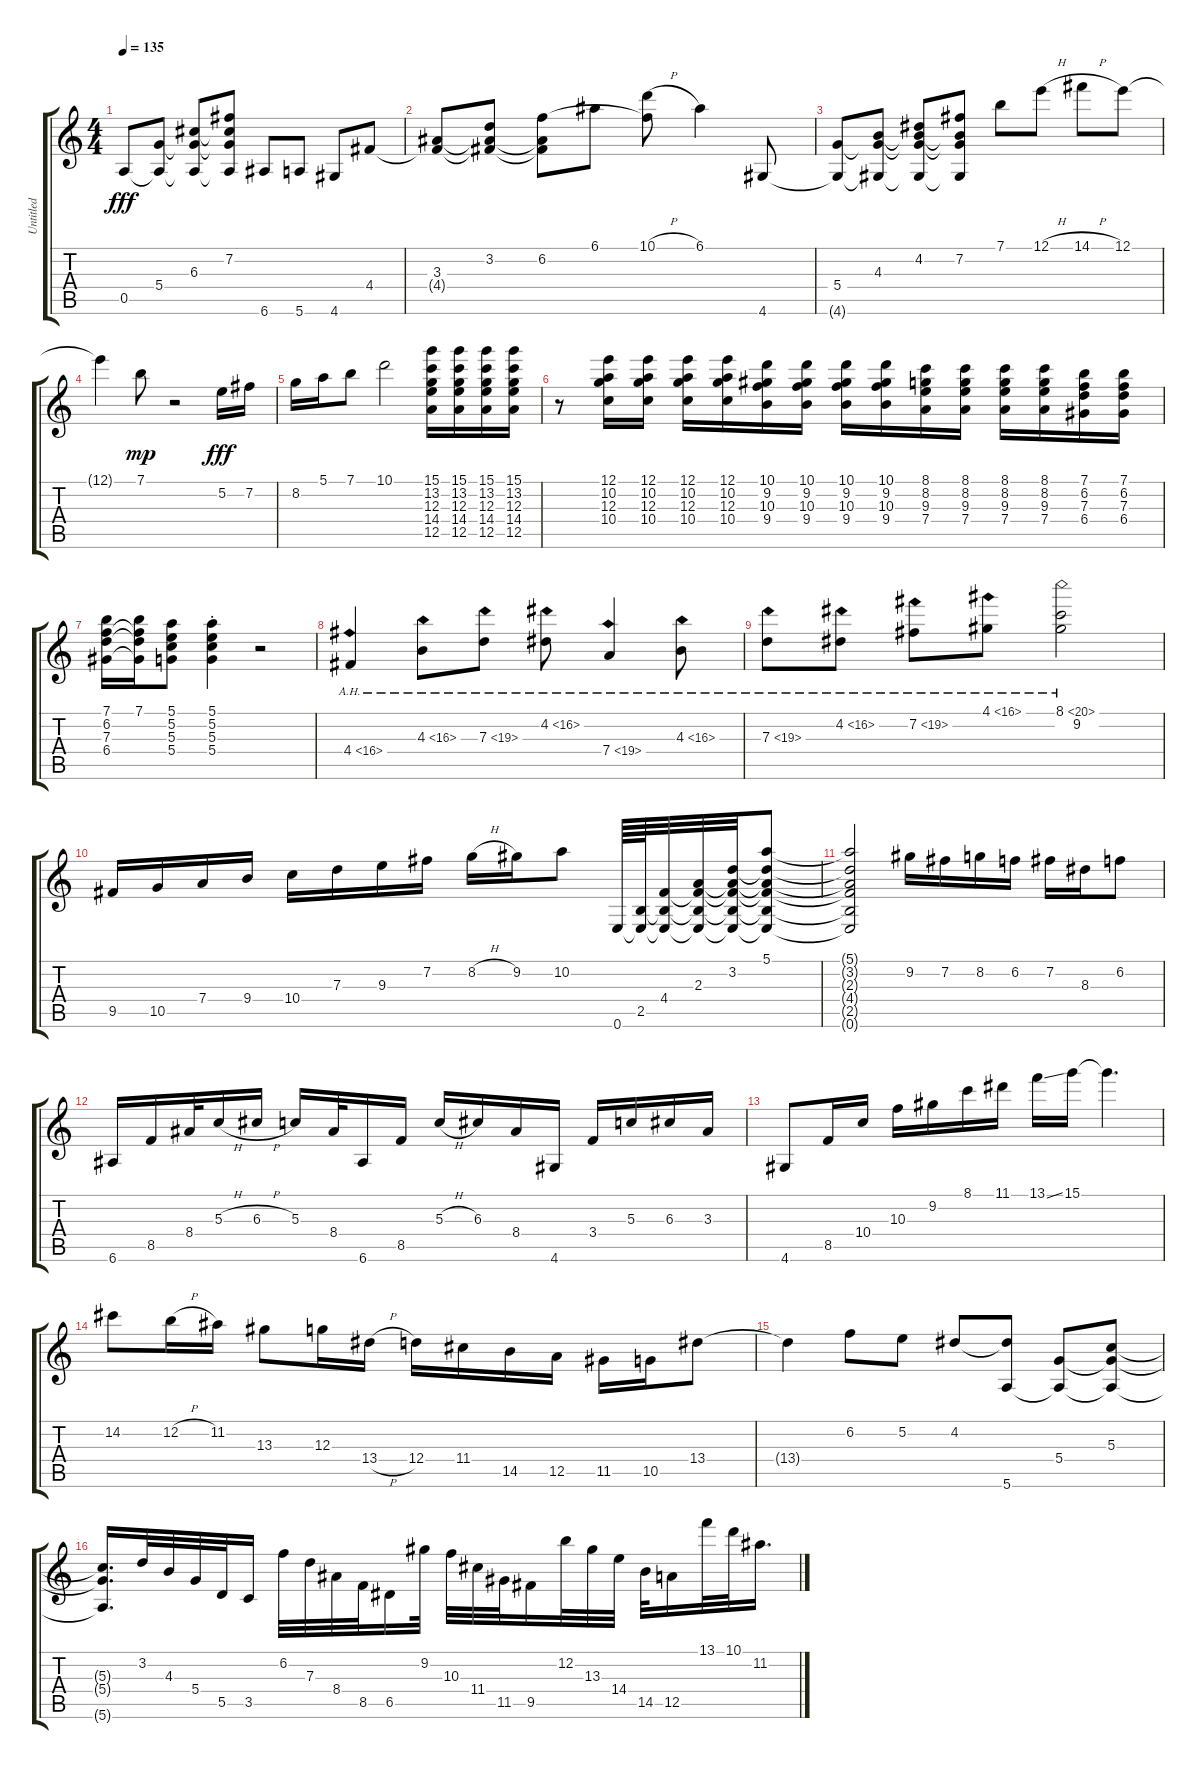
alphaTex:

\track ("Untitled" "Untitled") {instrument acousticguitarnylon}
\staff {score tabs}
\tuning (E4 B3 G3 D3 A2 E2) {hide}
\ts (4 4)
\tempo 135
\clef g2
\ks c
0.5.8{dy fff} (5.4 0.5{t}).8 (6.3 5.4{t} 0.5{t}).8 (7.2 6.3{t} 5.4{t} 0.5{t}).8 6.6.8 5.6.8 4.6.8 4.4.8 |
(3.3 4.4{t}).8 (3.2 3.3{t} 4.4{t}).8 (6.2 3.3{t} 4.4{t}).8 6.1.8 (10.1{h} 6.2{t}).8 6.1.4 4.6.8 |
(5.4 4.6{t}).8 (4.3 5.4{t} 4.6{t}).8 (4.2 4.3{t} 5.4{t} 4.6{t}).8 (7.2 4.3{t} 5.4{t} 4.6{t}).8 7.1.8 12.1{h}.8 14.1{h}.8 12.1.8 |
12.1{t}.4 7.1.8{dy mp} r.2 5.2.16{dy fff} 7.2.16 |
8.2.16 5.1.16 7.1.8 10.1.2 (15.1 13.2 12.3 14.4 12.5).16 (15.1 13.2 12.3 14.4 12.5).16 (15.1 13.2 12.3 14.4 12.5).16 (15.1 13.2 12.3 14.4 12.5).16 |
r.8 (12.1 10.2 12.3 10.4).16 (12.1 10.2 12.3 10.4).16 (12.1 10.2 12.3 10.4).16 (12.1 10.2 12.3 10.4).16 (10.1 9.2 10.3 9.4).16 (10.1 9.2 10.3 9.4).16 (10.1 9.2 10.3 9.4).16 (10.1 9.2 10.3 9.4).16 (8.1 8.2 9.3 7.4).16 (8.1 8.2 9.3 7.4).16 (8.1 8.2 9.3 7.4).16 (8.1 8.2 9.3 7.4).16 (7.1 6.2 7.3 6.4).16 (7.1 6.2 7.3 6.4).16 |
(7.1 6.2 7.3 6.4).16 (7.1 6.2{t} 7.3{t} 6.4{t}).16 (5.1 5.2 5.3 5.4).8 (5.1{st} 5.2{st} 5.3{st} 5.4{st}).4 r.2 |
4.4{ah 12}.4 4.3{ah 12}.8 7.3{ah 12}.8 4.2{ah 12}.8 7.4{ah 12}.4 4.3{ah 12}.8 |
7.3{ah 12}.8 4.2{ah 12}.8 7.2{ah 12}.8 4.1{ah 12}.8 (8.1{ah 12} 9.2).2 |
9.5.16 10.5.16 7.4.16 9.4.16 10.4.16 7.3.16 9.3.16 7.2.16 8.2{h}.16 9.2.16 10.2.8 0.6.64 (2.5 0.6{t}).64 (4.4 2.5{t} 0.6{t}).32 (2.3 4.4{t} 2.5{t} 0.6{t}).32 (3.2 2.3{t} 4.4{t} 2.5{t} 0.6{t}).32 (5.1 3.2{t} 2.3{t} 4.4{t} 2.5{t} 0.6{t}).8 |
(5.1{t} 3.2{t} 2.3{t} 4.4{t} 2.5{t} 0.6{t}).2 9.2.16 7.2.16 8.2.16 6.2.16 7.2.16 8.3.16 6.2.8 |
6.6.16 8.5.16 8.4.32 5.3{h}.16 6.3{h}.16 5.3.16 8.4.32 6.6.16 8.5.16 5.3{h}.16 6.3.16 8.4.16 4.6.16 3.4.16 5.3.16 6.3.16 3.3.16 |
4.6.8 8.5.16 10.4.16 10.3.16 9.2.16 8.1.16 11.1.16 13.1{ss}.16 15.1.16 15.1{t}.4{d} |
14.2.8 12.2{h}.16 11.2.16 13.3.8 12.3.16 13.4{h}.16 12.4.16 11.4.16 14.5.16 12.5.16 11.5.16 10.5.16 13.4.8 |
13.4{t}.4 6.2.8 5.2.8 4.2.8 (4.2{t} 5.6).8 (5.4 5.6{t}).8 (5.3 5.4{t} 5.6{t}).8 |
(5.3{t} 5.4{t} 5.6{t}).16{d} 3.2.32 4.3.32 5.4.32 5.5.32 3.5.16 6.2.32 7.3.32 8.4.32 8.5.32 6.5.16 9.2.32 10.3.32 11.4.32 11.5.32 9.5.16 12.2.32 13.3.32 14.4.32 14.5.32 12.5.16 13.1.32 10.1.32 11.2.16{d}
